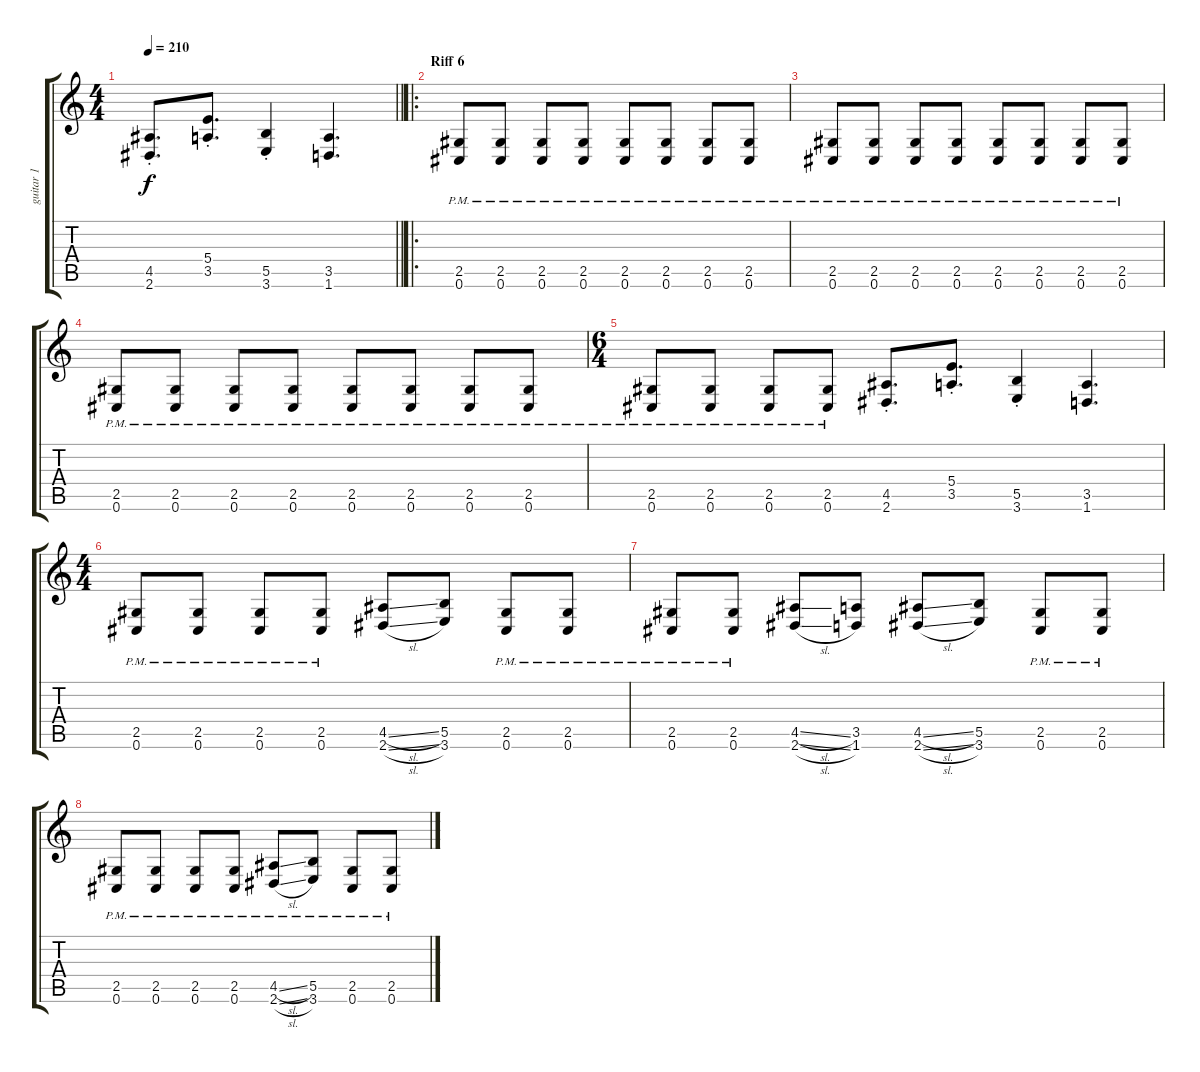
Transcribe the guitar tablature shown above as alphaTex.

\track ("guitar 1" "guitar 1") {instrument distortionguitar}
\staff {score tabs}
\tuning (Db4 Ab3 E3 B2 Gb2 Db2) {hide}
\ts (4 4)
\tempo 210
\clef g2
\barLineRight lightlight
\ks c
(4.5{st} 2.6{st}).8{d dy f} (5.4{st} 3.5{st}).8{d} (5.5{st} 3.6{st}).4 (3.5 1.6).4{d} |
\ro
\section ("" "Riff 6")
(2.5{pm} 0.6{pm}).8 (2.5{pm} 0.6{pm}).8 (2.5{pm} 0.6{pm}).8 (2.5{pm} 0.6{pm}).8 (2.5{pm} 0.6{pm}).8 (2.5{pm} 0.6{pm}).8 (2.5{pm} 0.6{pm}).8 (2.5{pm} 0.6{pm}).8 |
(2.5{pm} 0.6{pm}).8 (2.5{pm} 0.6{pm}).8 (2.5{pm} 0.6{pm}).8 (2.5{pm} 0.6{pm}).8 (2.5{pm} 0.6{pm}).8 (2.5{pm} 0.6{pm}).8 (2.5{pm} 0.6{pm}).8 (2.5{pm} 0.6{pm}).8 |
(2.5{pm} 0.6{pm}).8 (2.5{pm} 0.6{pm}).8 (2.5{pm} 0.6{pm}).8 (2.5{pm} 0.6{pm}).8 (2.5{pm} 0.6{pm}).8 (2.5{pm} 0.6{pm}).8 (2.5{pm} 0.6{pm}).8 (2.5{pm} 0.6{pm}).8 |
\ts (6 4)
(2.5{pm} 0.6{pm}).8 (2.5{pm} 0.6{pm}).8 (2.5{pm} 0.6{pm}).8 (2.5{pm} 0.6{pm}).8 (4.5{st} 2.6{st}).8{d} (5.4{st} 3.5{st}).8{d} (5.5{st} 3.6{st}).4 (3.5 1.6).4{d} |
\ts (4 4)
(2.5{pm} 0.6{pm}).8 (2.5{pm} 0.6{pm}).8 (2.5{pm} 0.6{pm}).8 (2.5{pm} 0.6{pm}).8 (4.5{sl} 2.6{sl}).8 (5.5 3.6).8 (2.5{pm} 0.6{pm}).8 (2.5{pm} 0.6{pm}).8 |
(2.5{pm} 0.6{pm}).8 (2.5{pm} 0.6{pm}).8 (4.5{sl} 2.6{sl}).8 (3.5 1.6).8 (4.5{sl} 2.6{sl}).8 (5.5 3.6).8 (2.5{pm} 0.6{pm}).8 (2.5{pm} 0.6{pm}).8 |
(2.5{pm} 0.6{pm}).8 (2.5{pm} 0.6{pm}).8 (2.5{pm} 0.6{pm}).8 (2.5{pm} 0.6{pm}).8 (4.5{sl pm} 2.6{sl pm}).8 (5.5{pm} 3.6{pm}).8 (2.5{pm} 0.6{pm}).8 (2.5{pm} 0.6{pm}).8
